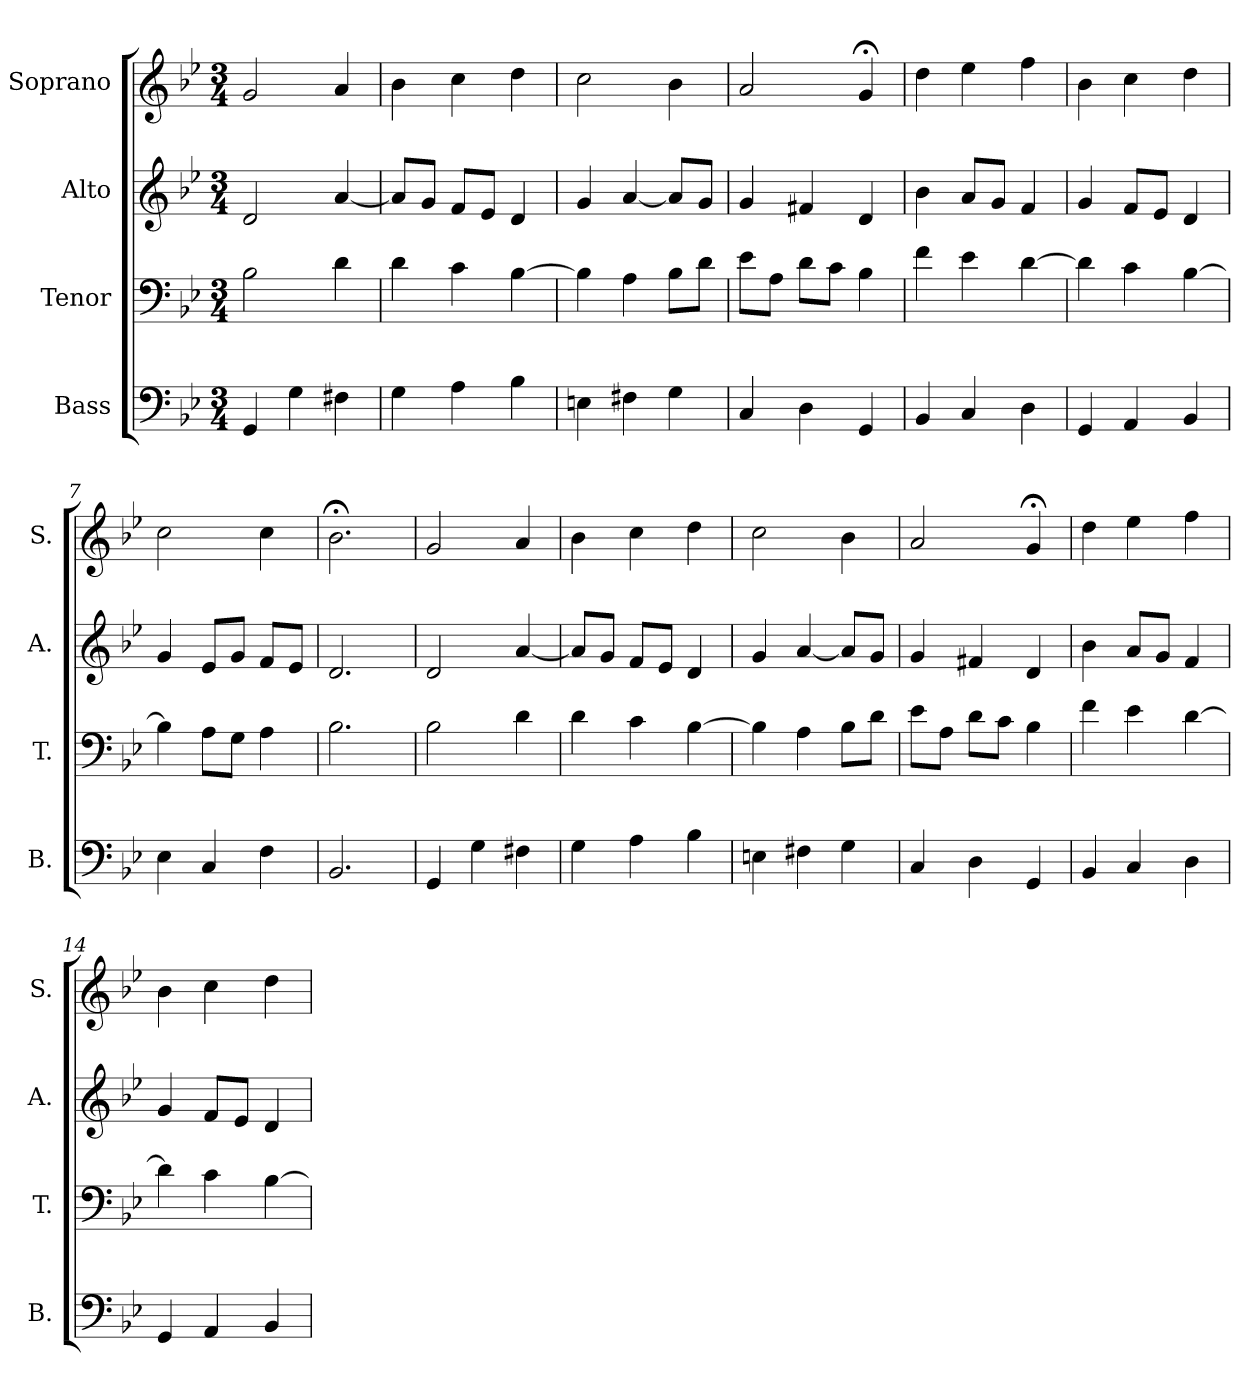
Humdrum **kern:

**kern	**kern	**kern	**kern
*part4	*part3	*part2	*part1
*staff4	*staff3	*staff2	*staff1
*I"Bass	*I"Tenor	*I"Alto	*I"Soprano
*I'B.	*I'T.	*I'A.	*I'S.
*clefF4	*clefF4	*clefG2	*clefG2
*k[b-e-]	*k[b-e-]	*k[b-e-]	*k[b-e-]
*g:	*g:	*g:	*g:
*M3/4	*M3/4	*M3/4	*M3/4
=1	=1	=1	=1
4GG/	2B-\	2d/	2g/
4G\	.	.	.
4F#X\	4d\	[4a/	4a/
=2	=2	=2	=2
4G\	4d\	8a/L]	4b-\
.	.	8g/J	.
4A\	4c\	8f/L	4cc\
.	.	8e-/J	.
4B-\	[4B-\	4d/	4dd\
=3	=3	=3	=3
4En\	4B-\]	4g/	2cc\
4F#X\	4A\	[4a/	.
4G\	8B-\L	8a/L]	4b-\
.	8d\J	8g/J	.
=4	=4	=4	=4
4C/	8e-\L	4g/	2a/
.	8A\J	.	.
4D\	8d\L	4f#X/	.
.	8c\J	.	.
4GG/	4B-\	4d/	4g;</
=5	=5	=5	=5
4BB-/	4f\	4b-\	4dd\
4C/	4e-\	8a/L	4ee-\
.	.	8g/J	.
4D\	[4d\	4f/	4ff\
=6	=6	=6	=6
4GG/	4d\]	4g/	4b-\
4AA/	4c\	8f/L	4cc\
.	.	8e-/J	.
4BB-/	[4B-\	4d/	4dd\
=7	=7	=7	=7
4E-\	4B-\]	4g/	2cc\
4C/	8A\L	8e-/L	.
.	8G\J	8g/J	.
4F\	4A\	8f/L	4cc\
.	.	8e-/J	.
=8	=8	=8	=8
2.BB-/	2.B-\	2.d/	2.b-;<\
!!LO:LB:g=z
=9	=9	=9	=9
4GG/	2B-\	2d/	2g/
4G\	.	.	.
4F#X\	4d\	[4a/	4a/
=10	=10	=10	=10
4G\	4d\	8a/L]	4b-\
.	.	8g/J	.
4A\	4c\	8f/L	4cc\
.	.	8e-/J	.
4B-\	[4B-\	4d/	4dd\
=11	=11	=11	=11
4En\	4B-\]	4g/	2cc\
4F#X\	4A\	[4a/	.
4G\	8B-\L	8a/L]	4b-\
.	8d\J	8g/J	.
=12	=12	=12	=12
4C/	8e-\L	4g/	2a/
.	8A\J	.	.
4D\	8d\L	4f#X/	.
.	8c\J	.	.
4GG/	4B-\	4d/	4g;</
=13	=13	=13	=13
4BB-/	4f\	4b-\	4dd\
4C/	4e-\	8a/L	4ee-\
.	.	8g/J	.
4D\	[4d\	4f/	4ff\
=14	=14	=14	=14
4GG/	4d\]	4g/	4b-\
4AA/	4c\	8f/L	4cc\
.	.	8e-/J	.
4BB-/	[4B-\	4d/	4dd\
=	=	=	=
*-	*-	*-	*-
